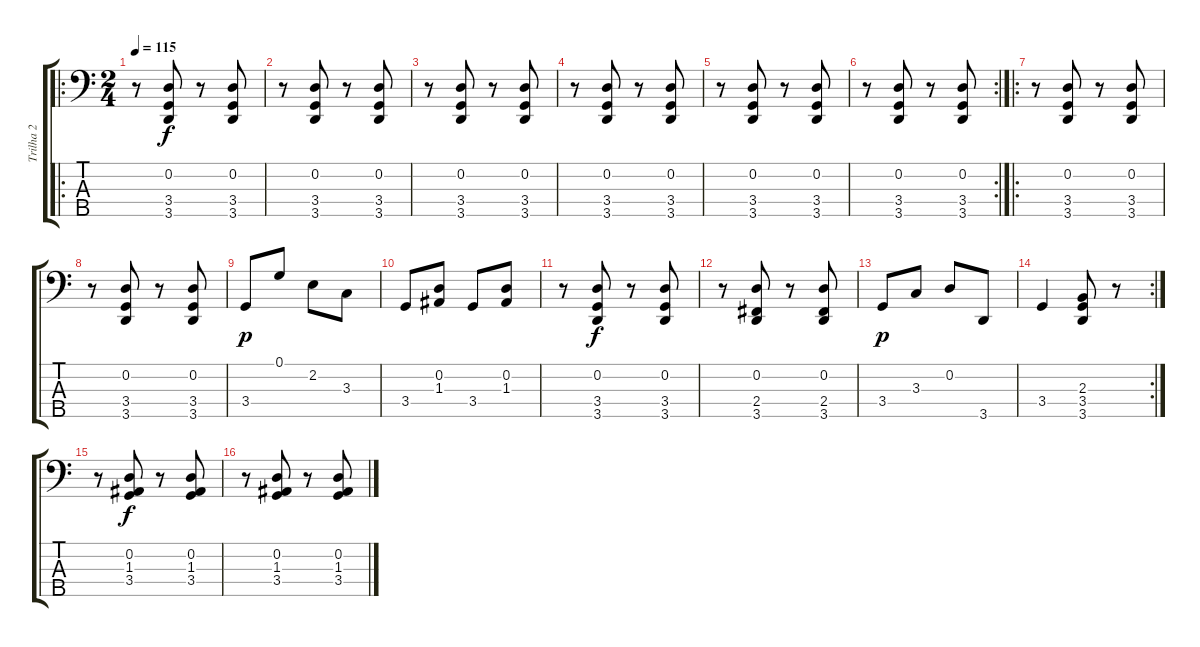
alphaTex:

\track ("Trilha 2" "Trilha 2") {instrument acousticguitarnylon}
\staff {score tabs}
\tuning (G2 D2 A1 E1 B0) {hide}
\ro
\ts (2 4)
\tempo 115
\clef f4
\ks c
r.8{dy f} (0.2 3.4 3.5).8 r.8 (0.2 3.4 3.5).8 |
r.8 (0.2 3.4 3.5).8 r.8 (0.2 3.4 3.5).8 |
r.8 (0.2 3.4 3.5).8 r.8 (0.2 3.4 3.5).8 |
r.8 (0.2 3.4 3.5).8 r.8 (0.2 3.4 3.5).8 |
r.8 (0.2 3.4 3.5).8 r.8 (0.2 3.4 3.5).8 |
\rc 2
r.8 (0.2 3.4 3.5).8 r.8 (0.2 3.4 3.5).8 |
\ro
r.8 (0.2 3.4 3.5).8 r.8 (0.2 3.4 3.5).8 |
r.8 (0.2 3.4 3.5).8 r.8 (0.2 3.4 3.5).8 |
3.4.8{dy p} 0.1.8 2.2.8 3.3.8 |
3.4.8 (0.2 1.3).8 3.4.8 (0.2 1.3).8 |
r.8 (0.2 3.4 3.5).8{dy f} r.8 (0.2 3.4 3.5).8 |
r.8 (0.2 2.4 3.5).8 r.8 (0.2 2.4 3.5).8 |
3.4.8{dy p} 3.3.8 0.2.8 3.5.8 |
\rc 2
3.4.4 (2.3 3.4 3.5).8 r.8 |
r.8 (0.2 1.3 3.4).8{dy f} r.8 (0.2 1.3 3.4).8 |
r.8 (0.2 1.3 3.4).8 r.8 (0.2 1.3 3.4).8
